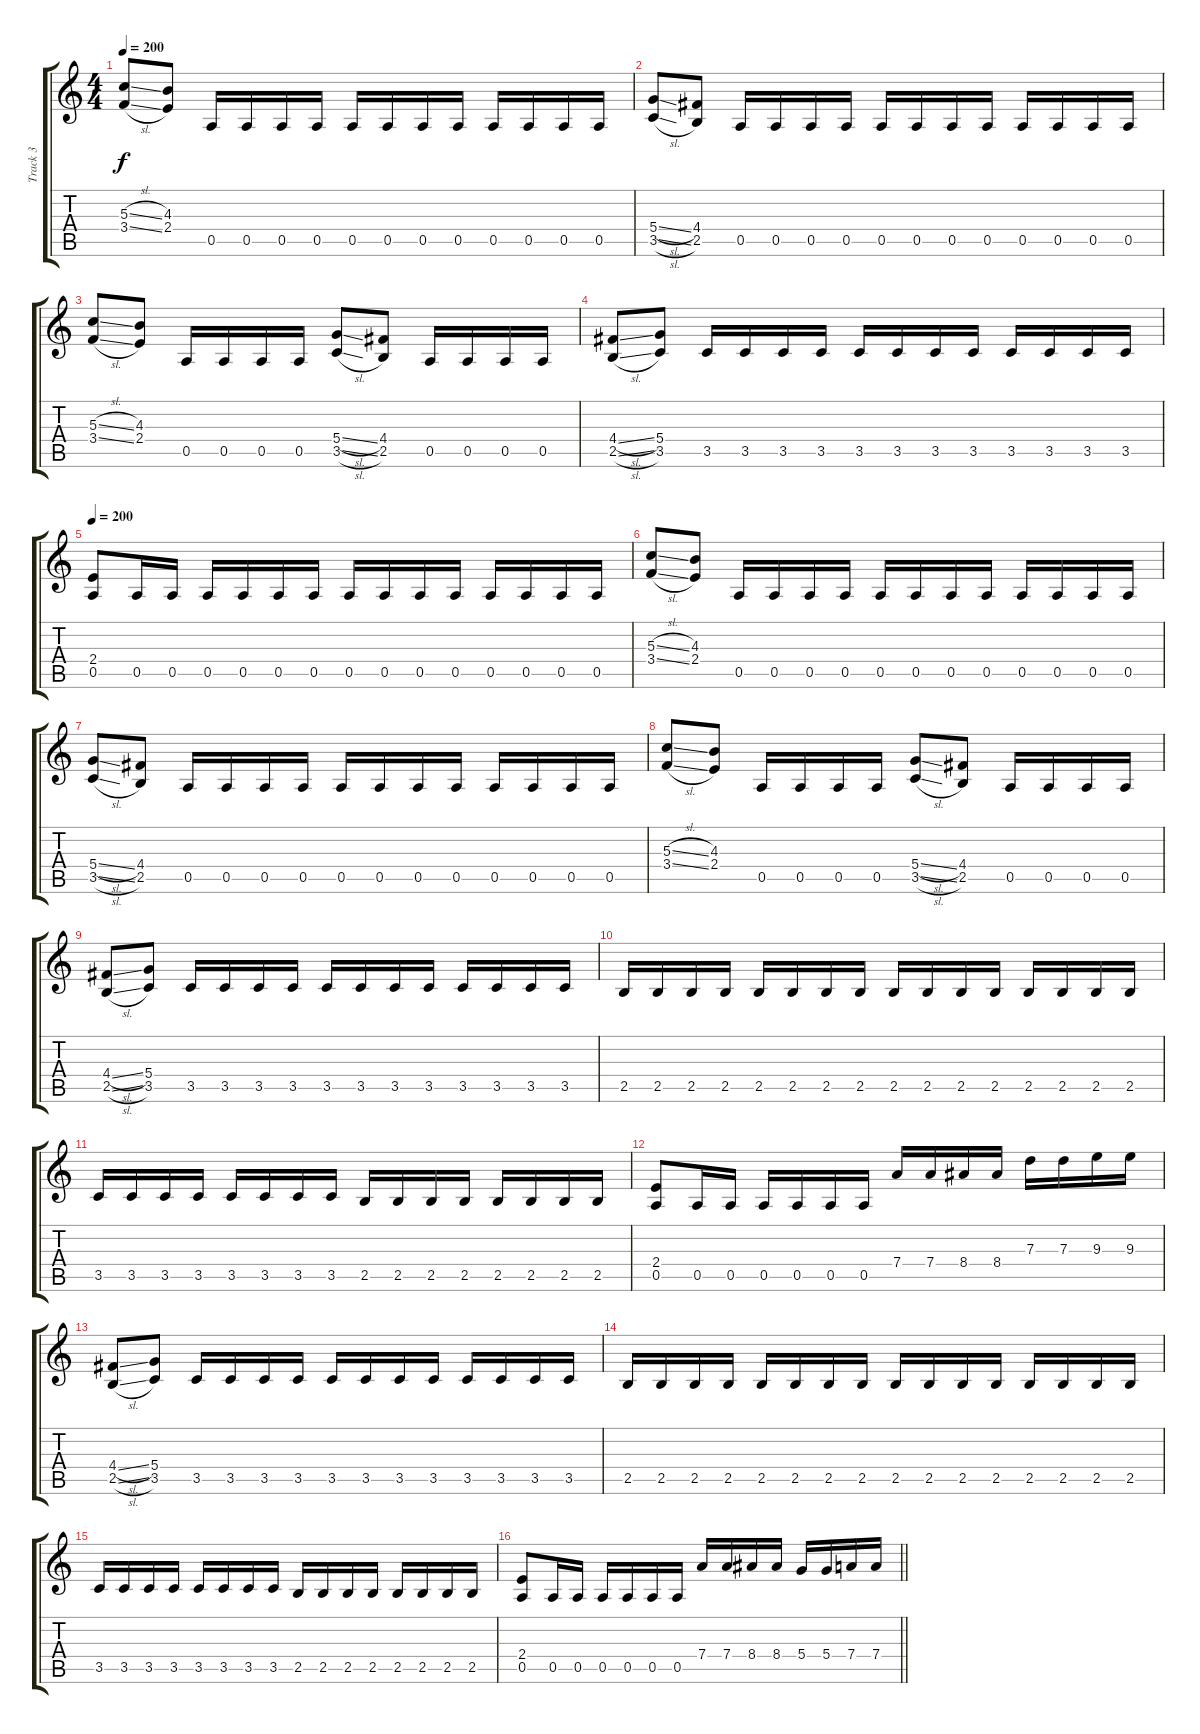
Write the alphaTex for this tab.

\track ("Track 3" "Track 3") {instrument overdrivenguitar}
\staff {score tabs}
\tuning (E4 B3 G3 D3 A2 E2) {hide}
\ts (4 4)
\tempo 200
\clef g2
\ks c
(5.3{sl} 3.4{sl}).8{dy f} (4.3 2.4).8 0.5.16 0.5.16 0.5.16 0.5.16 0.5.16 0.5.16 0.5.16 0.5.16 0.5.16 0.5.16 0.5.16 0.5.16 |
(5.4{sl} 3.5{sl}).8 (4.4 2.5).8 0.5.16 0.5.16 0.5.16 0.5.16 0.5.16 0.5.16 0.5.16 0.5.16 0.5.16 0.5.16 0.5.16 0.5.16 |
(5.3{sl} 3.4{sl}).8 (4.3 2.4).8 0.5.16 0.5.16 0.5.16 0.5.16 (5.4{sl} 3.5{sl}).8 (4.4 2.5).8 0.5.16 0.5.16 0.5.16 0.5.16 |
(4.4{sl} 2.5{sl}).8 (5.4 3.5).8 3.5.16 3.5.16 3.5.16 3.5.16 3.5.16 3.5.16 3.5.16 3.5.16 3.5.16 3.5.16 3.5.16 3.5.16 |
\tempo 200
(2.4 0.5).8 0.5.16 0.5.16 0.5.16 0.5.16 0.5.16 0.5.16 0.5.16 0.5.16 0.5.16 0.5.16 0.5.16 0.5.16 0.5.16 0.5.16 |
(5.3{sl} 3.4{sl}).8 (4.3 2.4).8 0.5.16 0.5.16 0.5.16 0.5.16 0.5.16 0.5.16 0.5.16 0.5.16 0.5.16 0.5.16 0.5.16 0.5.16 |
(5.4{sl} 3.5{sl}).8 (4.4 2.5).8 0.5.16 0.5.16 0.5.16 0.5.16 0.5.16 0.5.16 0.5.16 0.5.16 0.5.16 0.5.16 0.5.16 0.5.16 |
(5.3{sl} 3.4{sl}).8 (4.3 2.4).8 0.5.16 0.5.16 0.5.16 0.5.16 (5.4{sl} 3.5{sl}).8 (4.4 2.5).8 0.5.16 0.5.16 0.5.16 0.5.16 |
(4.4{sl} 2.5{sl}).8 (5.4 3.5).8 3.5.16 3.5.16 3.5.16 3.5.16 3.5.16 3.5.16 3.5.16 3.5.16 3.5.16 3.5.16 3.5.16 3.5.16 |
2.5.16 2.5.16 2.5.16 2.5.16 2.5.16 2.5.16 2.5.16 2.5.16 2.5.16 2.5.16 2.5.16 2.5.16 2.5.16 2.5.16 2.5.16 2.5.16 |
3.5.16 3.5.16 3.5.16 3.5.16 3.5.16 3.5.16 3.5.16 3.5.16 2.5.16 2.5.16 2.5.16 2.5.16 2.5.16 2.5.16 2.5.16 2.5.16 |
(2.4 0.5).8 0.5.16 0.5.16 0.5.16 0.5.16 0.5.16 0.5.16 7.4.16 7.4.16 8.4.16 8.4.16 7.3.16 7.3.16 9.3.16 9.3.16 |
(4.4{sl} 2.5{sl}).8 (5.4 3.5).8 3.5.16 3.5.16 3.5.16 3.5.16 3.5.16 3.5.16 3.5.16 3.5.16 3.5.16 3.5.16 3.5.16 3.5.16 |
2.5.16 2.5.16 2.5.16 2.5.16 2.5.16 2.5.16 2.5.16 2.5.16 2.5.16 2.5.16 2.5.16 2.5.16 2.5.16 2.5.16 2.5.16 2.5.16 |
3.5.16 3.5.16 3.5.16 3.5.16 3.5.16 3.5.16 3.5.16 3.5.16 2.5.16 2.5.16 2.5.16 2.5.16 2.5.16 2.5.16 2.5.16 2.5.16 |
\barLineRight lightlight
(2.4 0.5).8 0.5.16 0.5.16 0.5.16 0.5.16 0.5.16 0.5.16 7.4.16 7.4.16 8.4.16 8.4.16 5.4.16 5.4.16 7.4.16 7.4.16
